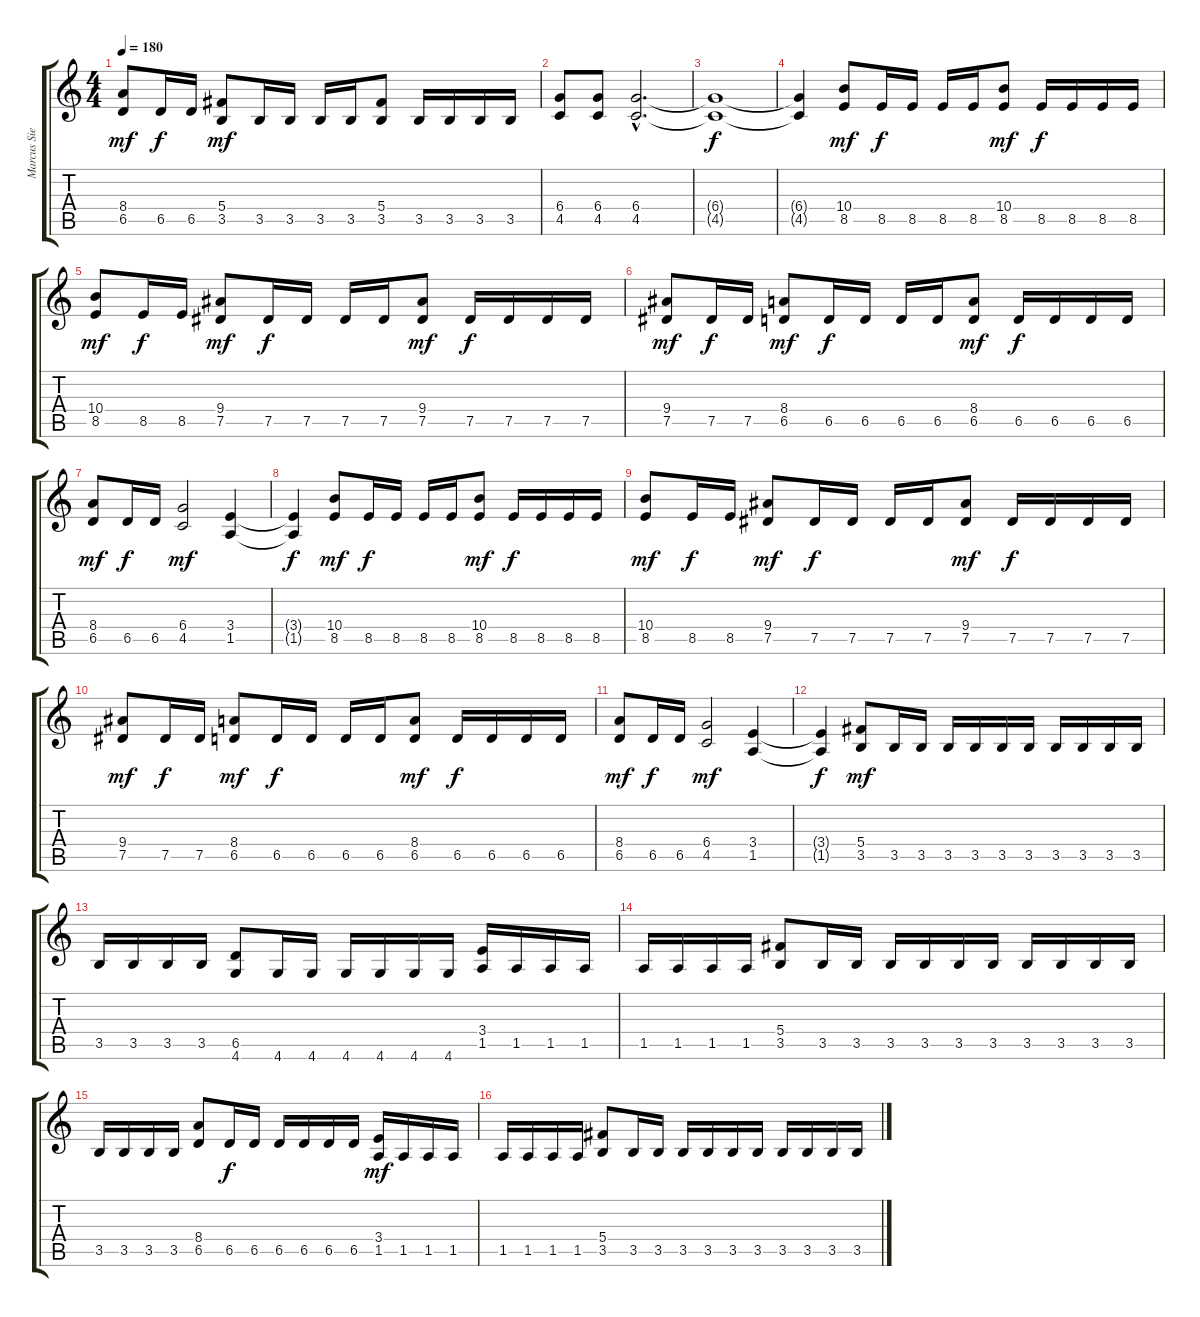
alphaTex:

\track ("Marcus Siepen" "Marcus Sie") {instrument distortionguitar}
\staff {score tabs}
\tuning (Eb4 Bb3 Gb3 Db3 Ab2 Eb2) {hide}
\ts (4 4)
\tempo 180
\clef g2
\ks c
(8.4 6.5).8{dy mf} 6.5.16{dy f} 6.5.16 (5.4 3.5).8{dy mf} 3.5.16 3.5.16 3.5.16 3.5.16 (5.4 3.5).8 3.5.16 3.5.16 3.5.16 3.5.16 |
(6.4 4.5).8 (6.4 4.5).8 (6.4{hac} 4.5{hac}).2{d} |
(6.4{t} 4.5{t}).1{dy f} |
(6.4{t} 4.5{t}).4 (10.4 8.5).8{dy mf} 8.5.16{dy f} 8.5.16 8.5.16 8.5.16 (10.4 8.5).8{dy mf} 8.5.16{dy f} 8.5.16 8.5.16 8.5.16 |
(10.4 8.5).8{dy mf} 8.5.16{dy f} 8.5.16 (9.4 7.5).8{dy mf} 7.5.16{dy f} 7.5.16 7.5.16 7.5.16 (9.4 7.5).8{dy mf} 7.5.16{dy f} 7.5.16 7.5.16 7.5.16 |
(9.4 7.5).8{dy mf} 7.5.16{dy f} 7.5.16 (8.4 6.5).8{dy mf} 6.5.16{dy f} 6.5.16 6.5.16 6.5.16 (8.4 6.5).8{dy mf} 6.5.16{dy f} 6.5.16 6.5.16 6.5.16 |
(8.4 6.5).8{dy mf} 6.5.16{dy f} 6.5.16 (6.4 4.5).2{dy mf} (3.4 1.5).4 |
(3.4{t} 1.5{t}).4{dy f} (10.4 8.5).8{dy mf} 8.5.16{dy f} 8.5.16 8.5.16 8.5.16 (10.4 8.5).8{dy mf} 8.5.16{dy f} 8.5.16 8.5.16 8.5.16 |
(10.4 8.5).8{dy mf} 8.5.16{dy f} 8.5.16 (9.4 7.5).8{dy mf} 7.5.16{dy f} 7.5.16 7.5.16 7.5.16 (9.4 7.5).8{dy mf} 7.5.16{dy f} 7.5.16 7.5.16 7.5.16 |
(9.4 7.5).8{dy mf} 7.5.16{dy f} 7.5.16 (8.4 6.5).8{dy mf} 6.5.16{dy f} 6.5.16 6.5.16 6.5.16 (8.4 6.5).8{dy mf} 6.5.16{dy f} 6.5.16 6.5.16 6.5.16 |
(8.4 6.5).8{dy mf} 6.5.16{dy f} 6.5.16 (6.4 4.5).2{dy mf} (3.4 1.5).4 |
(3.4{t} 1.5{t}).4{dy f} (5.4 3.5).8{dy mf} 3.5.16 3.5.16 3.5.16 3.5.16 3.5.16 3.5.16 3.5.16 3.5.16 3.5.16 3.5.16 |
3.5.16 3.5.16 3.5.16 3.5.16 (6.5 4.6).8 4.6.16 4.6.16 4.6.16 4.6.16 4.6.16 4.6.16 (3.4 1.5).16 1.5.16 1.5.16 1.5.16 |
1.5.16 1.5.16 1.5.16 1.5.16 (5.4 3.5).8 3.5.16 3.5.16 3.5.16 3.5.16 3.5.16 3.5.16 3.5.16 3.5.16 3.5.16 3.5.16 |
3.5.16 3.5.16 3.5.16 3.5.16 (8.4 6.5).8 6.5.16{dy f} 6.5.16 6.5.16 6.5.16 6.5.16 6.5.16 (3.4 1.5).16{dy mf} 1.5.16 1.5.16 1.5.16 |
1.5.16 1.5.16 1.5.16 1.5.16 (5.4 3.5).8 3.5.16 3.5.16 3.5.16 3.5.16 3.5.16 3.5.16 3.5.16 3.5.16 3.5.16 3.5.16
